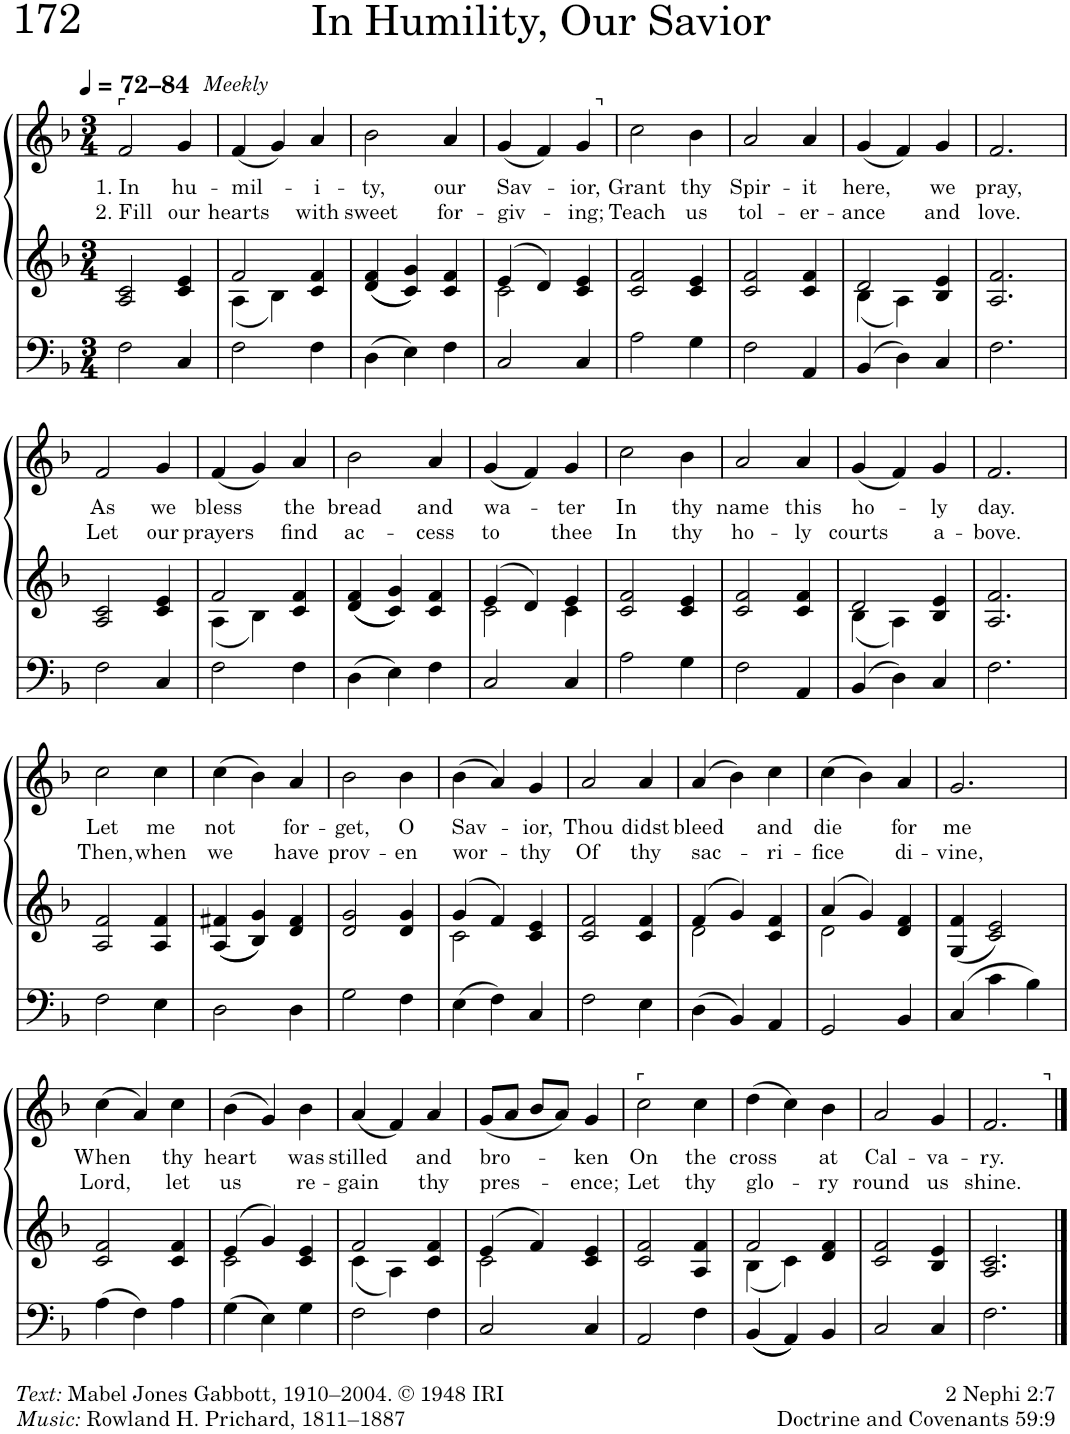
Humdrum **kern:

**kern	**kern	**kern	**text	**text
*part1	*part1	*part1	*part1	*part1
*staff3	*staff2	*staff1	*staff1	*staff1
*I"Organ	*	*	*	*
*I'Org.	*	*	*	*
*clefF4	*clefG2	*clefG2	*	*
*k[b-]	*k[b-]	*k[b-]	*	*
*M3/4	*M3/4	*M3/4	*	*
*MM72	*MM72	*MM72	*	*
=1	=1	=1	=1	=1
!	!	!LO:TX:a:t=⌜	!	!
!	!	!LO:TX:a:B:t=–84	!	!
!	!	!	!LO:LY:b	!LO:LY:b
*	*	*^	*	*
2F\	2A/ 2c/	2f/	2ryy	1. In	2. Fill
!	!	!	!	!LO:LY:b	!LO:LY:b
4C/	4c/ 4e/	4g/	8ryy	hu-	our
!	!	!	!LO:TX:a:i:t=Meekly	!	!
.	.	.	8ryy	.	.
=2	=2	=2	=2	=2	=2
*	*^	*	*	*	*
!	!	!	!	!	!LO:LY:b	!LO:LY:b
*	*	*	*v	*v	*	*
2F\	2f/	4A\	(4f/	-mil-	hearts
.	.	4B-\	4g/)	.	.
!	!	!	!	!LO:LY:b	!LO:LY:b
4F\	4c/ 4f/	4ryy	4a/	-i-	with
=3	=3	=3	=3	=3	=3
!	!	!	!	!LO:LY:b	!LO:LY:b
*	*v	*v	*	*	*
4D\	4d/ 4f/	2b-\	-ty,	sweet
4E\	4c/ 4g/	.	.	.
!	!	!	!LO:LY:b	!LO:LY:b
4F\	4c/ 4f/	4a/	our	for-
=4	=4	=4	=4	=4
*	*^	*	*	*
!	!	!	!	!LO:LY:b	!LO:LY:b
*	*	*	*^	*	*
2C/	4e/	2c\	(4g/	2ryy	Sav-	-giv-
.	4d/	.	4f/)	.	.	.
!	!	!	!	!	!LO:LY:b	!LO:LY:b
4C/	4c/ 4e/	4ryy	4g/	8ryy	-ior,	-ing;
!	!	!	!	!LO:TX:a:t=⌝	!	!
.	.	.	.	8ryy	.	.
=5	=5	=5	=5	=5	=5	=5
!	!	!	!	!	!LO:LY:b	!LO:LY:b
*	*v	*v	*	*	*	*
*	*	*v	*v	*	*
2A\	2c/ 2f/	2cc\	Grant	Teach
!	!	!	!LO:LY:b	!LO:LY:b
4G\	4c/ 4e/	4b-\	thy	us
=6	=6	=6	=6	=6
!	!	!	!LO:LY:b	!LO:LY:b
2F\	2c/ 2f/	2a/	Spir-	tol-
!	!	!	!LO:LY:b	!LO:LY:b
4AA/	4c/ 4f/	4a/	-it	-er-
=7	=7	=7	=7	=7
*	*^	*	*	*
!	!	!	!	!LO:LY:b	!LO:LY:b
4BB-/	2d/	4B-\	(4g/	here,	-ance
4D\	.	4A\	4f/)	.	.
!	!	!	!	!LO:LY:b	!LO:LY:b
4C/	4B-/ 4e/	4ryy	4g/	we	and
=8	=8	=8	=8	=8	=8
!	!	!	!	!LO:LY:b	!LO:LY:b
*	*v	*v	*	*	*
2.F\	2.A/ 2.f/	2.f/	pray,	love.
!!LO:LB:g=z
=9	=9	=9	=9	=9
!	!	!	!LO:LY:b	!LO:LY:b
2F\	2A/ 2c/	2f/	As	Let
!	!	!	!LO:LY:b	!LO:LY:b
4C/	4c/ 4e/	4g/	we	our
=10	=10	=10	=10	=10
*	*^	*	*	*
!	!	!	!	!LO:LY:b	!LO:LY:b
2F\	2f/	4A\	(4f/	bless	prayers
.	.	4B-\	4g/)	.	.
!	!	!	!	!LO:LY:b	!LO:LY:b
4F\	4c/ 4f/	4ryy	4a/	the	find
=11	=11	=11	=11	=11	=11
!	!	!	!	!LO:LY:b	!LO:LY:b
*	*v	*v	*	*	*
4D\	4d/ 4f/	2b-\	bread	ac-
4E\	4c/ 4g/	.	.	.
!	!	!	!LO:LY:b	!LO:LY:b
4F\	4c/ 4f/	4a/	and	-cess
=12	=12	=12	=12	=12
*	*^	*	*	*
!	!	!	!	!LO:LY:b	!LO:LY:b
2C/	4e/	2c\	(4g/	wa-	to
.	4d/	.	4f/)	.	.
!	!	!	!	!LO:LY:b	!LO:LY:b
4C/	4e/	4c\	4g/	-ter	thee
=13	=13	=13	=13	=13	=13
!	!	!	!	!LO:LY:b	!LO:LY:b
*	*v	*v	*	*	*
2A\	2c/ 2f/	2cc\	In	In
!	!	!	!LO:LY:b	!LO:LY:b
4G\	4c/ 4e/	4b-\	thy	thy
=14	=14	=14	=14	=14
!	!	!	!LO:LY:b	!LO:LY:b
2F\	2c/ 2f/	2a/	name	ho-
!	!	!	!LO:LY:b	!LO:LY:b
4AA/	4c/ 4f/	4a/	this	-ly
=15	=15	=15	=15	=15
*	*^	*	*	*
!	!	!	!	!LO:LY:b	!LO:LY:b
4BB-/	2d/	4B-\	(4g/	ho-	courts
4D\	.	4A\	4f/)	.	.
!	!	!	!	!LO:LY:b	!LO:LY:b
4C/	4B-/ 4e/	4ryy	4g/	-ly	a-
=16	=16	=16	=16	=16	=16
!	!	!	!	!LO:LY:b	!LO:LY:b
*	*v	*v	*	*	*
2.F\	2.A/ 2.f/	2.f/	day.	-bove.
!!LO:LB:g=z
=17	=17	=17	=17	=17
!	!	!	!LO:LY:b	!LO:LY:b
2F\	2A/ 2f/	2cc\	Let	Then,
!	!	!	!LO:LY:b	!LO:LY:b
4E\	4A/ 4f/	4cc\	me	when
=18	=18	=18	=18	=18
!	!	!	!LO:LY:b	!LO:LY:b
2D\	4A/ 4f#X/	(4cc\	not	we
.	4B-/ 4g/	4b-\)	.	.
!	!	!	!LO:LY:b	!LO:LY:b
4D\	4d/ 4f#/	4a/	for-	have
=19	=19	=19	=19	=19
!	!	!	!LO:LY:b	!LO:LY:b
2G\	2d/ 2g/	2b-\	-get,	prov-
!	!	!	!LO:LY:b	!LO:LY:b
4F\	4d/ 4g/	4b-\	O	-en
=20	=20	=20	=20	=20
*	*^	*	*	*
!	!	!	!	!LO:LY:b	!LO:LY:b
4E\	4g/	2c\	(4b-\	Sav-	wor-
4F\	4f/	.	4a/)	.	.
!	!	!	!	!LO:LY:b	!LO:LY:b
4C/	4c/ 4e/	4ryy	4g/	-ior,	-thy
=21	=21	=21	=21	=21	=21
!	!	!	!	!LO:LY:b	!LO:LY:b
*	*v	*v	*	*	*
2F\	2c/ 2f/	2a/	Thou	Of
!	!	!	!LO:LY:b	!LO:LY:b
4E\	4c/ 4f/	4a/	didst	thy
=22	=22	=22	=22	=22
*	*^	*	*	*
!	!	!	!	!LO:LY:b	!LO:LY:b
4D\	4f/	2d\	(4a/	bleed	sac-
4BB-/	4g/	.	4b-\)	.	.
!	!	!	!	!LO:LY:b	!LO:LY:b
4AA/	4c/ 4f/	4ryy	4cc\	and	-ri-
=23	=23	=23	=23	=23	=23
!	!	!	!	!LO:LY:b	!LO:LY:b
2GG/	4a/	2d\	(4cc\	die	-fice
.	4g/	.	4b-\)	.	.
!	!	!	!	!LO:LY:b	!LO:LY:b
4BB-/	4d/ 4f/	4ryy	4a/	for	di-
=24	=24	=24	=24	=24	=24
!	!	!	!	!LO:LY:b	!LO:LY:b
*	*v	*v	*	*	*
4C/	4G/ 4f/	2.g/	me	-vine,
4c\	2c/ 2e/	.	.	.
4B-\	.	.	.	.
!!LO:LB:g=z
=25	=25	=25	=25	=25
!	!	!	!LO:LY:b	!LO:LY:b
4A\	2c/ 2f/	(4cc\	When	Lord,
4F\	.	4a/)	.	.
!	!	!	!LO:LY:b	!LO:LY:b
4A\	4c/ 4f/	4cc\	thy	let
=26	=26	=26	=26	=26
*	*^	*	*	*
!	!	!	!	!LO:LY:b	!LO:LY:b
4G\	4e/	2c\	(4b-\	heart	us
4E\	4g/	.	4g/)	.	.
!	!	!	!	!LO:LY:b	!LO:LY:b
4G\	4c/ 4e/	4ryy	4b-\	was	re-
=27	=27	=27	=27	=27	=27
!	!	!	!	!LO:LY:b	!LO:LY:b
2F\	2f/	4c\	(4a/	stilled	-gain
.	.	4A\	4f/)	.	.
!	!	!	!	!LO:LY:b	!LO:LY:b
4F\	4c/ 4f/	4ryy	4a/	and	thy
=28	=28	=28	=28	=28	=28
!	!	!	!	!LO:LY:b	!LO:LY:b
2C/	4e/	2c\	(8g/L	bro-	pres-
.	.	.	8a/J	.	.
.	4f/	.	8b-/L	.	.
.	.	.	8a/J)	.	.
!	!	!	!	!LO:LY:b	!LO:LY:b
4C/	4c/ 4e/	4ryy	4g/	-ken	-ence;
=29	=29	=29	=29	=29	=29
!	!	!	!LO:TX:a:t=⌜	!	!
!	!	!	!	!LO:LY:b	!LO:LY:b
*	*v	*v	*	*	*
2AA/	2c/ 2f/	2cc\	On	Let
!	!	!	!LO:LY:b	!LO:LY:b
4F\	4A/ 4f/	4cc\	the	thy
=30	=30	=30	=30	=30
*	*^	*	*	*
!	!	!	!	!LO:LY:b	!LO:LY:b
4BB-/	2f/	4B-\	(4dd\	cross	glo-
4AA/	.	4c\	4cc\)	.	.
!	!	!	!	!LO:LY:b	!LO:LY:b
4BB-/	4d/ 4f/	4ryy	4b-\	at	-ry
=31	=31	=31	=31	=31	=31
!	!	!	!	!LO:LY:b	!LO:LY:b
*	*v	*v	*	*	*
2C/	2c/ 2f/	2a/	Cal-	round
!	!	!	!LO:LY:b	!LO:LY:b
4C/	4B-/ 4e/	4g/	-va-	us
=32	=32	=32	=32	=32
!	!	!	!LO:LY:b	!LO:LY:b
*	*	*^	*	*
2.F\	2.A/ 2.c/	2.f/	2ryy	-ry.	shine.
.	.	.	8ryy	.	.
!	!	!	!LO:TX:a:t=⌝	!	!
.	.	.	8ryy	.	.
*	*	*v	*v	*	*
==	==	==	==	==
*-	*-	*-	*-	*-
